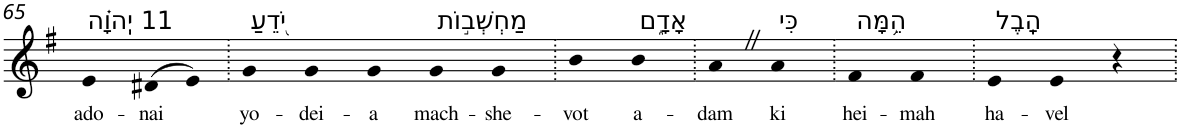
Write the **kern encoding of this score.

**kern	**text
*part1	*part1
*staff1	*staff1
*I"Piano	*
*I'Pno	*
!!LO:PB:g=z
*clefG2	*
*k[f#]	*
*G:	*
=65	=65
!LO:TX:a:t=11 יְֽהוָ֗ה	!
!	!LO:LY:b
4e	ado-
!	!LO:LY:b
(>8d#X	-nai
8e)	.
=66.	=66.
!LO:TX:a:t=יֹ֭דֵעַ	!
!	!LO:LY:b
4g	yo-
!	!LO:LY:b
4g	-dei-
!	!LO:LY:b
4g	-a
!LO:TX:a:t=מַחְשְׁב֣וֹת	!
!	!LO:LY:b
4g	mach-
!	!LO:LY:b
4g	-she-
=67.	=67.
!	!LO:LY:b
4b	-vot
!LO:TX:a:t=אָדָ֑ם	!
!	!LO:LY:b
4b	a-
=68.	=68.
!	!LO:LY:b
4aZ	-dam
!LO:TX:a:t=כִּי	!
!	!LO:LY:b
4a	ki
=69.	=69.
!LO:TX:a:t=הֵ֥מָּה	!
!	!LO:LY:b
4f#	hei-
!	!LO:LY:b
4f#	-mah
=70.	=70.
!LO:TX:a:t=הָֽבֶל	!
!	!LO:LY:b
4e	ha-
!	!LO:LY:b
4e	-vel
4r	.
=.	=.
*-	*-
